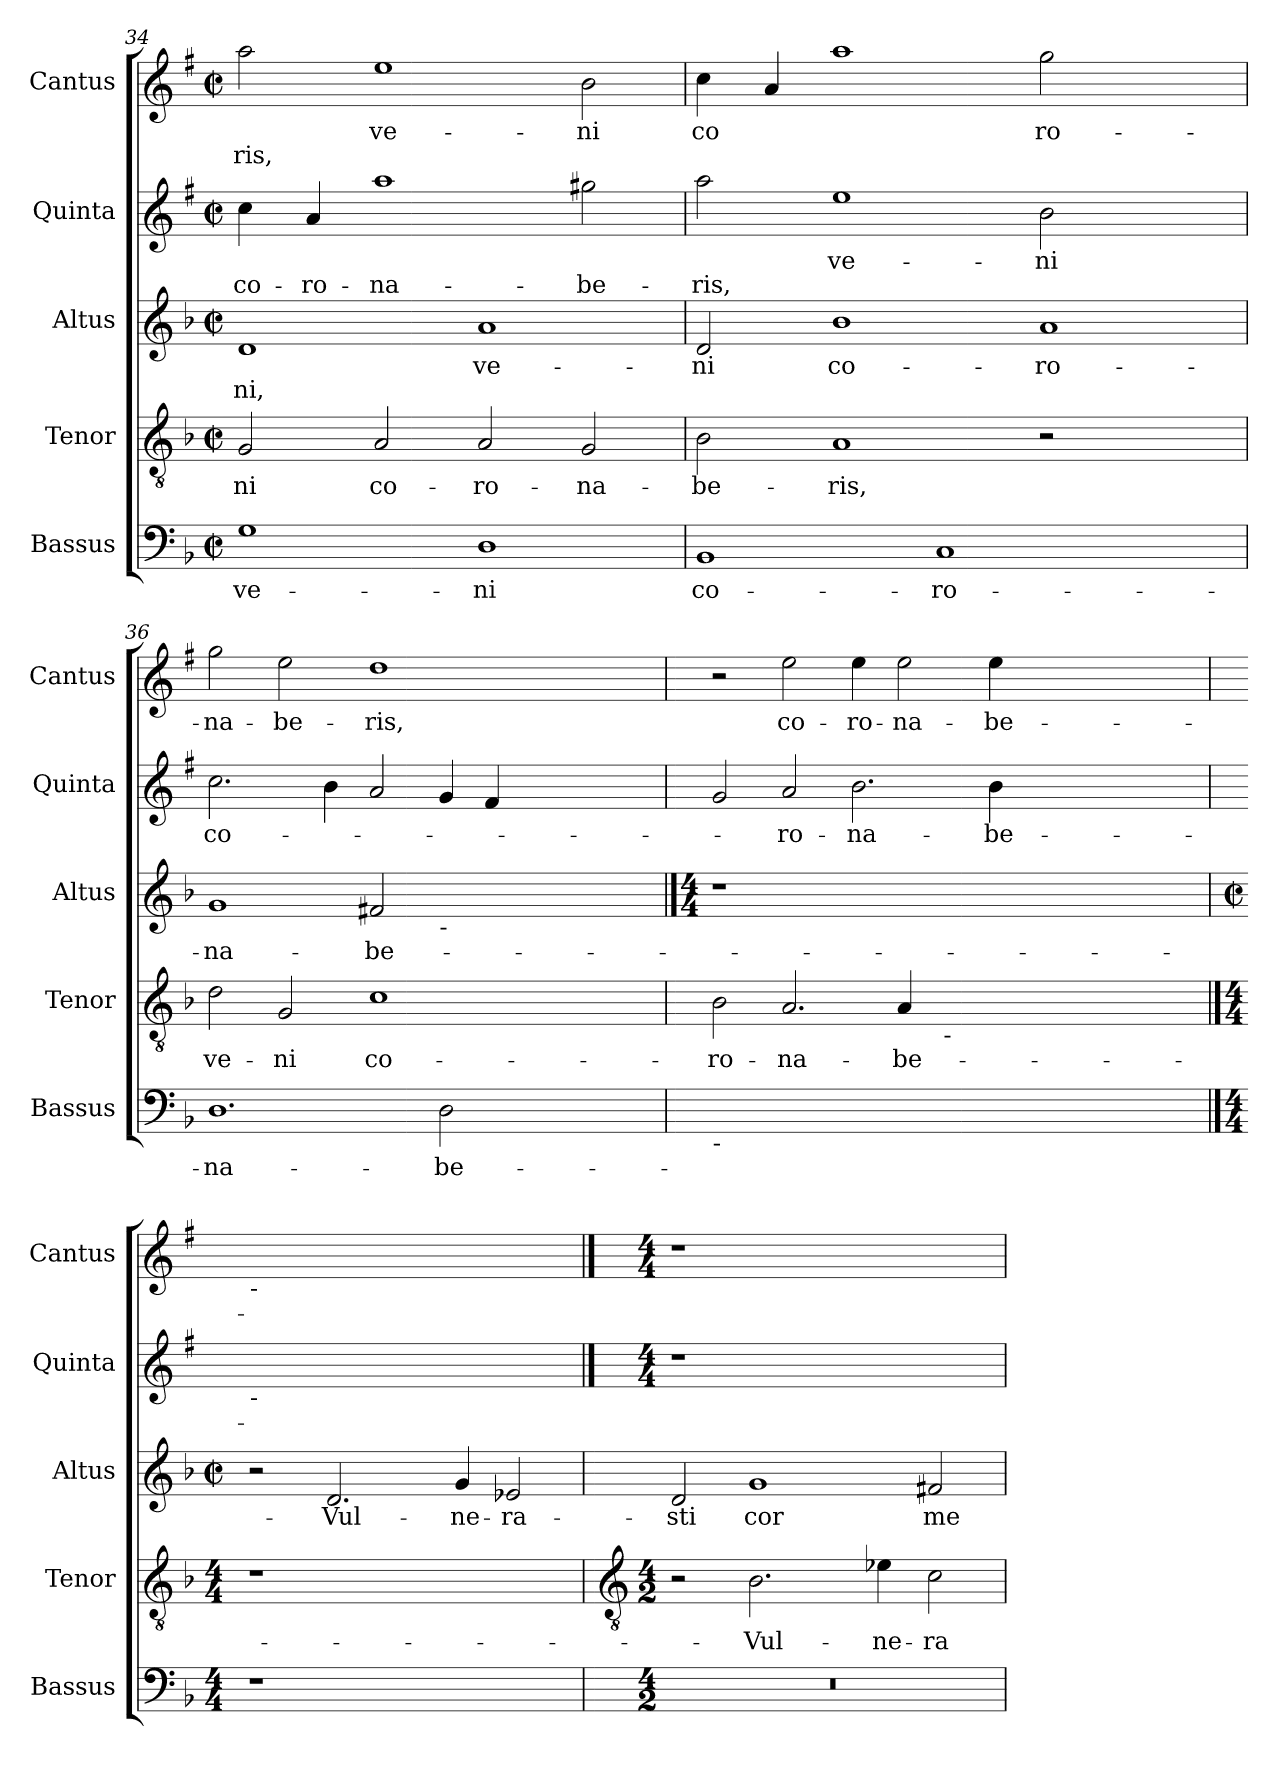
**kern	**text	**kern	**text	**kern	**text	**text	**kern	**text	**text	**kern	**text	**text
*part5	*part5	*part4	*part4	*part3	*part3	*part3	*part2	*part2	*part2	*part1	*part1	*part1
*staff5	*staff5	*staff4	*staff4	*staff3	*staff3	*staff3	*staff2	*staff2	*staff2	*staff1	*staff1	*staff1
*I"Bassus	*	*I"Tenor	*	*I"Altus	*	*	*I"Quinta	*	*	*I"Cantus	*	*
*I'Bassus	*	*I'Tenor	*	*I'Altus	*	*	*I'Quinta	*	*	*I'Cantus	*	*
*clefF4	*	*clefGv2	*	*clefG2	*	*	*clefG2	*	*	*clefG2	*	*
*	*	*	*	*	*	*	*ITrd1c2	*	*	*ITrd1c2	*	*
*k[b-]	*	*k[b-]	*	*k[b-]	*	*	*k[b-]	*	*	*k[b-]	*	*
*F:	*	*F:	*	*F:	*	*	*F:	*	*	*F:	*	*
*M4/2	*	*M4/2	*	*M4/2	*	*	*M4/2	*	*	*M4/2	*	*
*met(c|)	*	*met(c|)	*	*met(c|)	*	*	*met(c|)	*	*	*met(c|)	*	*
=34A	=34A	=34A	=34A	=34A	=34A	=34A	=34A	=34A	=34A	=34A	=34A	=34A
!	!LO:LY:b	!	!LO:LY:b	!	!	!LO:LY:b	!	!	!LO:LY:b	!	!	!LO:LY:b
1G	ve-	2G	-ni	1d	.	-ni,	4b-	.	co-	2gg	.	-ris,
!	!	!	!	!	!	!	!	!	!LO:LY:b	!	!	!
.	.	.	.	.	.	.	4g	.	-ro-	.	.	.
!	!	!	!LO:LY:b	!	!	!	!	!	!LO:LY:b	!	!LO:LY:b	!
.	.	2A	co-	.	.	.	1gg	.	-na-	1dd	ve-	.
!	!LO:LY:b	!	!LO:LY:b	!	!LO:LY:b	!	!	!	!	!	!	!
1D	-ni	2A	-ro-	1a	ve-	.	.	.	.	.	.	.
!	!	!	!LO:LY:b	!	!	!	!	!	!LO:LY:b	!	!LO:LY:b	!
.	.	2G	-na-	.	.	.	2ff#X	.	-be-	2a	-ni	.
=35A	=35A	=35A	=35A	=35A	=35A	=35A	=35A	=35A	=35A	=35A	=35A	=35A
!	!LO:LY:b	!	!LO:LY:b	!	!LO:LY:b	!	!	!	!LO:LY:b	!	!LO:LY:b	!
1BB-	co-	2B-	-be-	2d	-ni	.	2gg	.	-ris,	4b-	co	.
.	.	.	.	.	.	.	.	.	.	4g	.	.
!	!	!	!LO:LY:b	!	!LO:LY:b	!	!	!LO:LY:b	!	!	!	!
.	.	1A	-ris,	1b-	co-	.	1dd	ve-	.	1gg	.	.
!	!LO:LY:b	!	!	!	!	!	!	!	!	!	!	!
1C	-ro-	.	.	.	.	.	.	.	.	.	.	.
!	!	!	!	!	!LO:LY:b	!	!	!LO:LY:b	!	!	!LO:LY:b	!
.	.	2r	.	1a	-ro-	.	2a	-ni	.	2ff	ro-	.
2ryy	.	2ryy	.	.	.	.	2ryy	.	.	2ryy	.	.
=36A	=36A	=36A	=36A	=36A	=36A	=36A	=36A	=36A	=36A	=36A	=36A	=36A
!	!LO:LY:b	!	!LO:LY:b	!	!LO:LY:b	!	!	!LO:LY:b	!	!	!LO:LY:b	!
1.D	-na-	2d	ve-	1g	-na-	.	2.b-	co-	.	2ff	-na-	.
!	!	!	!LO:LY:b	!	!	!	!	!	!	!	!LO:LY:b	!
.	.	2G	-ni	.	.	.	.	.	.	2dd	-be-	.
.	.	.	.	.	.	.	4a	.	.	.	.	.
!	!	!	!LO:LY:b	!	!LO:LY:b	!	!	!	!	!	!LO:LY:b	!
.	.	1c	co-	2f#X	-be-	.	2g	.	.	1cc	-ris,	.
!	!	!	!	!LO:TX:b:t=-	!	!	!	!	!	!	!	!
!	!LO:LY:b	!	!	!	!LO:LY:b	!	!	!	!	!	!	!
2D	-be-	.	.	0gyy	-ris.	.	4f	.	.	.	.	.
.	.	.	.	.	.	.	4e	.	.	.	.	.
1.ryy	.	1.ryy	.	.	.	.	1.ryy	.	.	1.ryy	.	.
!!LO:LB:g=z
=36B	=36B	=36B	=36B	==36B	=36B	=36B	=36B	=36B	=36B	=36B	=36B	=36B
*	*	*	*	*M4/4	*	*	*	*	*	*	*	*
!LO:TX:b:t=-	!	!	!	!	!	!	!	!	!	!	!	!
!	!LO:LY:b	!	!LO:LY:b	!	!	!	!	!	!	!	!	!
0Gyy	-ris.	2B-	-ro-	1r	.	.	2f	.	.	2r	.	.
!	!	!	!LO:LY:b	!	!	!	!	!LO:LY:b	!	!	!LO:LY:b	!
.	.	2.A	-na-	.	.	.	2g	-ro-	.	2dd	co-	.
!	!	!	!	!	!	!	!	!LO:LY:b	!	!	!LO:LY:b	!
.	.	.	.	0ryy	.	.	2.a	-na-	.	4dd	-ro-	.
!	!	!	!LO:LY:b	!	!	!	!	!	!	!	!LO:LY:b	!
.	.	4A	-be-	.	.	.	.	.	.	2dd	-na-	.
!	!	!LO:TX:b:t=-	!	!	!	!	!	!	!	!	!	!
!	!	!	!LO:LY:b	!	!	!	!	!	!	!	!	!
.	.	0Gyy	-ris.	.	.	.	.	.	.	.	.	.
!	!	!	!	!	!	!	!	!LO:LY:b	!	!	!LO:LY:b	!
.	.	.	.	.	.	.	4a	-be-	.	4dd	-be-	.
1.ryy	.	.	.	.	.	.	1.ryy	.	.	1.ryy	.	.
.	.	.	.	2ryy	.	.	.	.	.	.	.	.
!!LO:LB:g=z
==37A	=37A	==37A	=37A	=37A	=37A	=37A	=37A	=37A	=37A	=37A	=37A	=37A
*M4/4	*	*M4/4	*	*M4/2	*	*	*	*	*	*	*	*
*	*	*	*	*met(c|)	*	*	*	*	*	*	*	*
!	!	!	!	!	!	!	!	!	!	!LO:TX:b:t=-	!	!
!	!	!	!	!	!	!	!LO:TX:b:t=-	!	!	!	!	!
!	!	!	!	!	!	!	!	!LO:LY:b	!	!	!LO:LY:b	!
1r	.	1r	.	2r	.	.	0bnyy	-ris.	.	0ddyy	-ris.	.
!	!	!	!	!	!LO:LY:b	!	!	!	!	!	!	!
.	.	.	.	2.d	Vul-	.	.	.	.	.	.	.
1ryy	.	1ryy	.	.	.	.	.	.	.	.	.	.
!	!	!	!	!	!LO:LY:b	!	!	!	!	!	!	!
.	.	.	.	4g	-ne-	.	.	.	.	.	.	.
!	!	!	!	!	!LO:LY:b	!	!	!	!	!	!	!
.	.	.	.	2e-	-ra-	.	.	.	.	.	.	.
!!LO:LB:g=z
=38	==38	=38	==38	=38	==38	==38	==38	==38	==38	==38	==38	==38
*	*	*clefGv2	*	*	*	*	*	*	*	*	*	*
*M4/2	*	*M4/2	*	*	*	*	*M4/4	*	*	*M4/4	*	*
!	!	!	!	!	!LO:LY:b	!	!	!	!	!	!	!
0r	.	2r	.	2d	-sti	.	1r	.	.	1r	.	.
!	!	!	!LO:LY:b	!	!LO:LY:b	!	!	!	!	!	!	!
.	.	2.B-	Vul-	1g	cor	.	.	.	.	.	.	.
.	.	.	.	.	.	.	1ryy	.	.	1ryy	.	.
!	!	!	!LO:LY:b	!	!	!	!	!	!	!	!	!
.	.	4e-	-ne-	.	.	.	.	.	.	.	.	.
!	!	!	!LO:LY:b	!	!LO:LY:b	!	!	!	!	!	!	!
.	.	2c	-ra-	2f#X	me-	.	.	.	.	.	.	.
=	=	=	=	=	=	=	=	=	=	=	=	=
*-	*-	*-	*-	*-	*-	*-	*-	*-	*-	*-	*-	*-
